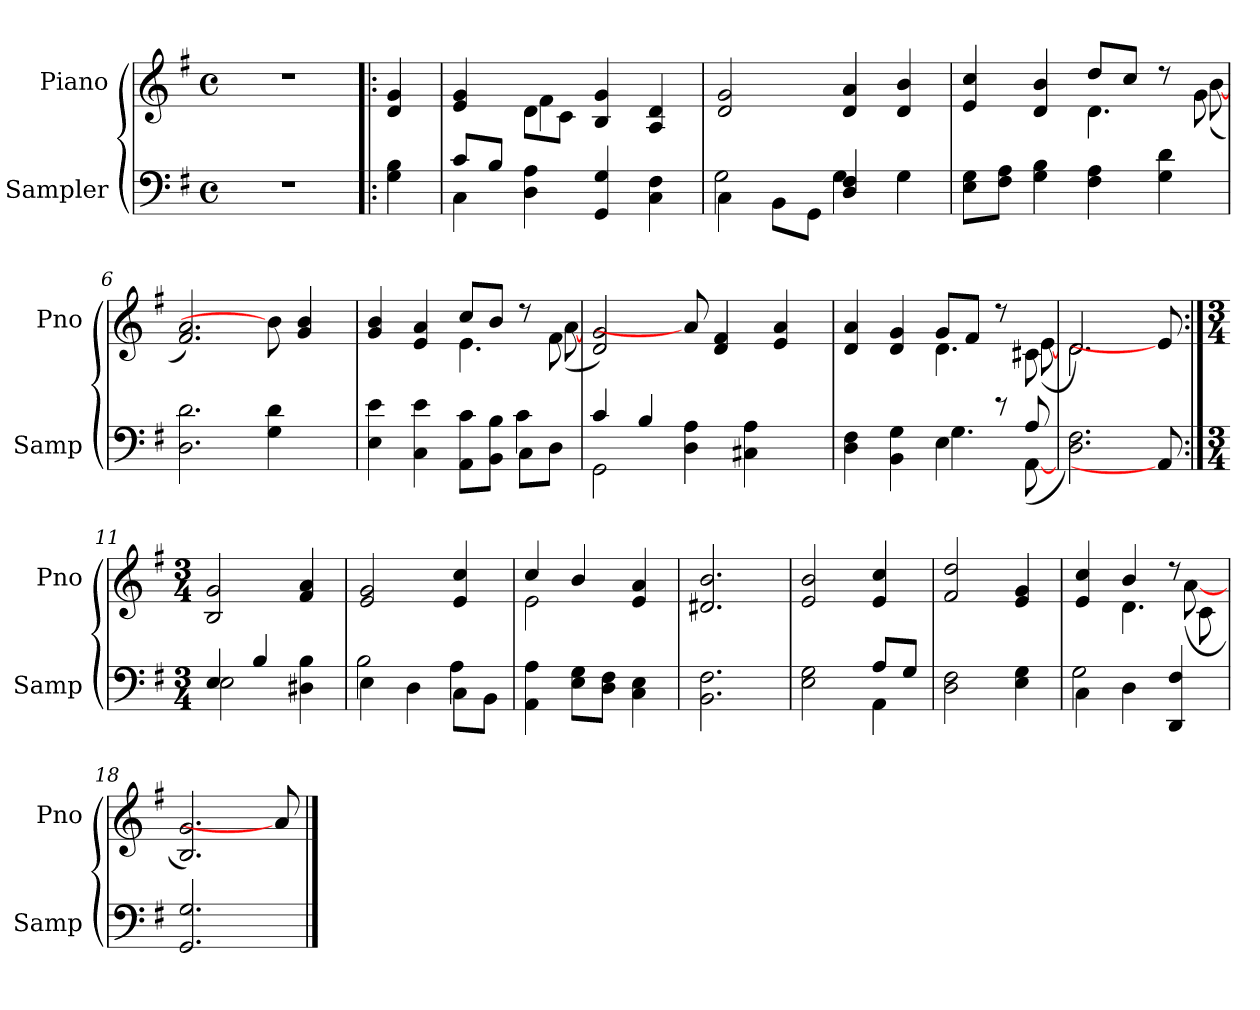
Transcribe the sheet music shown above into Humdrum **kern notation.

**kern	**kern
*part2	*part1
*staff2	*staff1
*I"Sampler	*I"Piano
*I'Samp	*I'Pno
*clefF4	*clefG2
*k[f#]	*k[f#]
*G:	*G:
*M4/4	*M4/4
*met(c)	*met(c)
=1	=1
1r	1r
=2!|:	=2!|:
4G 4B	4d 4g
=3	=3
*^	*^
8c/L	4C	4e 4g	4ryy
8B/J	.	.	.
4D 4A	2.ryy	8d\L	4f#
.	.	8c\J	.
4GG 4G	.	4B 4g	2ryy
4C 4F#	.	4A 4d	.
*	*	*v	*v
=4	=4	=4
4C\	2G	2d 2g
8BB\L	.	.
8GG\J	.	.
4D 4F#	4G	4d 4a
4G\	4ryy	4d 4b
*v	*v	*
=5	=5
*	*^
8E\ 8G\L	4e 4cc	2ryy
8F#\ 8A\J	.	.
4G 4B	4d 4b	.
4F# 4A	8dd/L	4.d
.	8cc/J	.
4G 4d	8r	.
.	8g\	([8b
*	*v	*v
=6	=6
2.D 2.d	2.f# 2.a)
4G 4d	8b]
.	4g 4b
8ryy	.
=7	=7
*^	*^
4E 4e	2.ryy	4g 4b	2ryy
4C 4e	.	4e 4a	.
8AA\ 8c\L	.	8cc/L	4.e
8BB\ 8B\J	.	8b/J	.
8C\L	4c	8r	.
8D\J	.	8f#\	([8a
*	*	*v	*v
=8	=8	=8
4c/	2GG	2d 2g)
4B/	.	.
4D 4A	8ryy	8a]
.	2ryy	4d 4f#
4C#X 4A	.	.
.	.	4e 4a
8ryy	.	.
=9	=9	=9
*	*	*^
4D 4F#	2ryy	4d 4a	2ryy
4BB 4G	.	4d 4g	.
4E\	4.G	8g/L	4.d
.	.	8f#/J	.
8r	.	8r	.
8A/	([8AA	8c#X\	([8e
*v	*v	*	*
=10	=10	=10
2.D 2.F#)	2.d/)	2.d
8AA]	8ryy	8e]
*	*v	*v
=11:|!	=11:|!
*M3/4	*M3/4
*^	*
4E/	2E	2B 2g
4B/	.	.
4D#X 4B	4ryy	4f# 4a
=12	=12	=12
4E\	2B	2e 2g
4D\	.	.
8C\L	4A	4e 4cc
8BB\J	.	.
*v	*v	*
=13	=13
*	*^
4AA 4A	4cc/	2e
8E\ 8G\L	4b/	.
8D\ 8F#\J	.	.
4C 4E	4e 4a	4ryy
*	*v	*v
=14	=14
2.BB 2.F#	2.d#X 2.b
=15	=15
*^	*
2E 2G	2ryy	2e 2b
8A/L	4AA	4e 4cc
8G/J	.	.
*v	*v	*
=16	=16
2D 2F#	2f# 2dd
4E 4G	4e 4g
=17	=17
*^	*^
4C\	2G	4e 4cc	4ryy
4D\	.	4b/	4.d
4DD 4F#	4ryy	8r	.
.	.	8c\	([8a
*v	*v	*	*
*	*v	*v
=18	=18
2.GG 2.G	2.B 2.g)
8ryy	8a]
==	==
*-	*-
